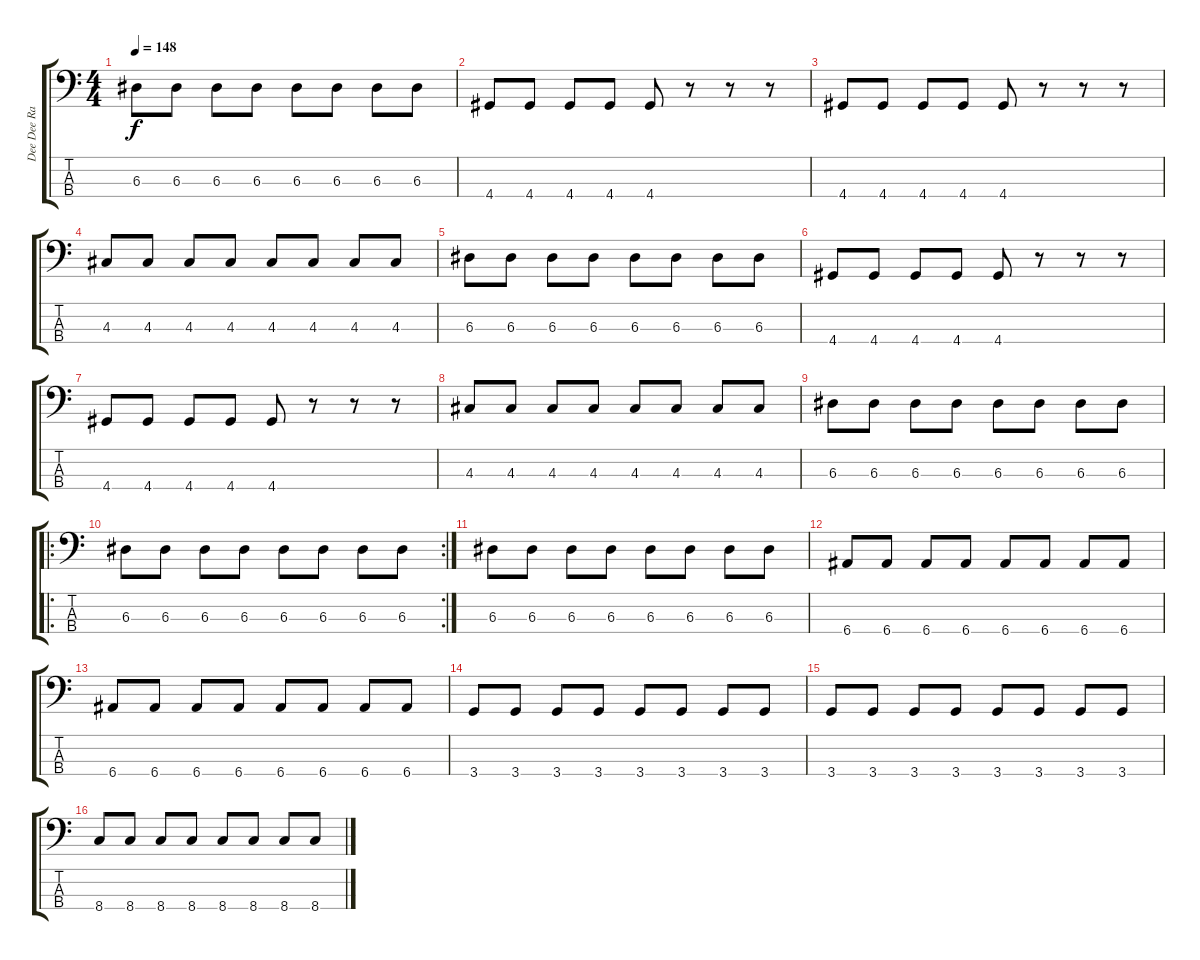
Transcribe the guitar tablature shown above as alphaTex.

\track ("Dee Dee Ramone - Bass" "Dee Dee Ra") {instrument electricbasspick}
\staff {score tabs}
\tuning (G2 D2 A1 E1) {hide}
\ts (4 4)
\tempo 148
\clef f4
\ks c
6.3.8{dy f} 6.3.8 6.3.8 6.3.8 6.3.8 6.3.8 6.3.8 6.3.8 |
4.4.8 4.4.8 4.4.8 4.4.8 4.4.8 r.8 r.8 r.8 |
4.4.8 4.4.8 4.4.8 4.4.8 4.4.8 r.8 r.8 r.8 |
4.3.8 4.3.8 4.3.8 4.3.8 4.3.8 4.3.8 4.3.8 4.3.8 |
6.3.8 6.3.8 6.3.8 6.3.8 6.3.8 6.3.8 6.3.8 6.3.8 |
4.4.8 4.4.8 4.4.8 4.4.8 4.4.8 r.8 r.8 r.8 |
4.4.8 4.4.8 4.4.8 4.4.8 4.4.8 r.8 r.8 r.8 |
4.3.8 4.3.8 4.3.8 4.3.8 4.3.8 4.3.8 4.3.8 4.3.8 |
6.3.8 6.3.8 6.3.8 6.3.8 6.3.8 6.3.8 6.3.8 6.3.8 |
\ro
\rc 2
6.3.8 6.3.8 6.3.8 6.3.8 6.3.8 6.3.8 6.3.8 6.3.8 |
6.3.8 6.3.8 6.3.8 6.3.8 6.3.8 6.3.8 6.3.8 6.3.8 |
6.4.8 6.4.8 6.4.8 6.4.8 6.4.8 6.4.8 6.4.8 6.4.8 |
6.4.8 6.4.8 6.4.8 6.4.8 6.4.8 6.4.8 6.4.8 6.4.8 |
3.4.8 3.4.8 3.4.8 3.4.8 3.4.8 3.4.8 3.4.8 3.4.8 |
3.4.8 3.4.8 3.4.8 3.4.8 3.4.8 3.4.8 3.4.8 3.4.8 |
8.4.8 8.4.8 8.4.8 8.4.8 8.4.8 8.4.8 8.4.8 8.4.8
